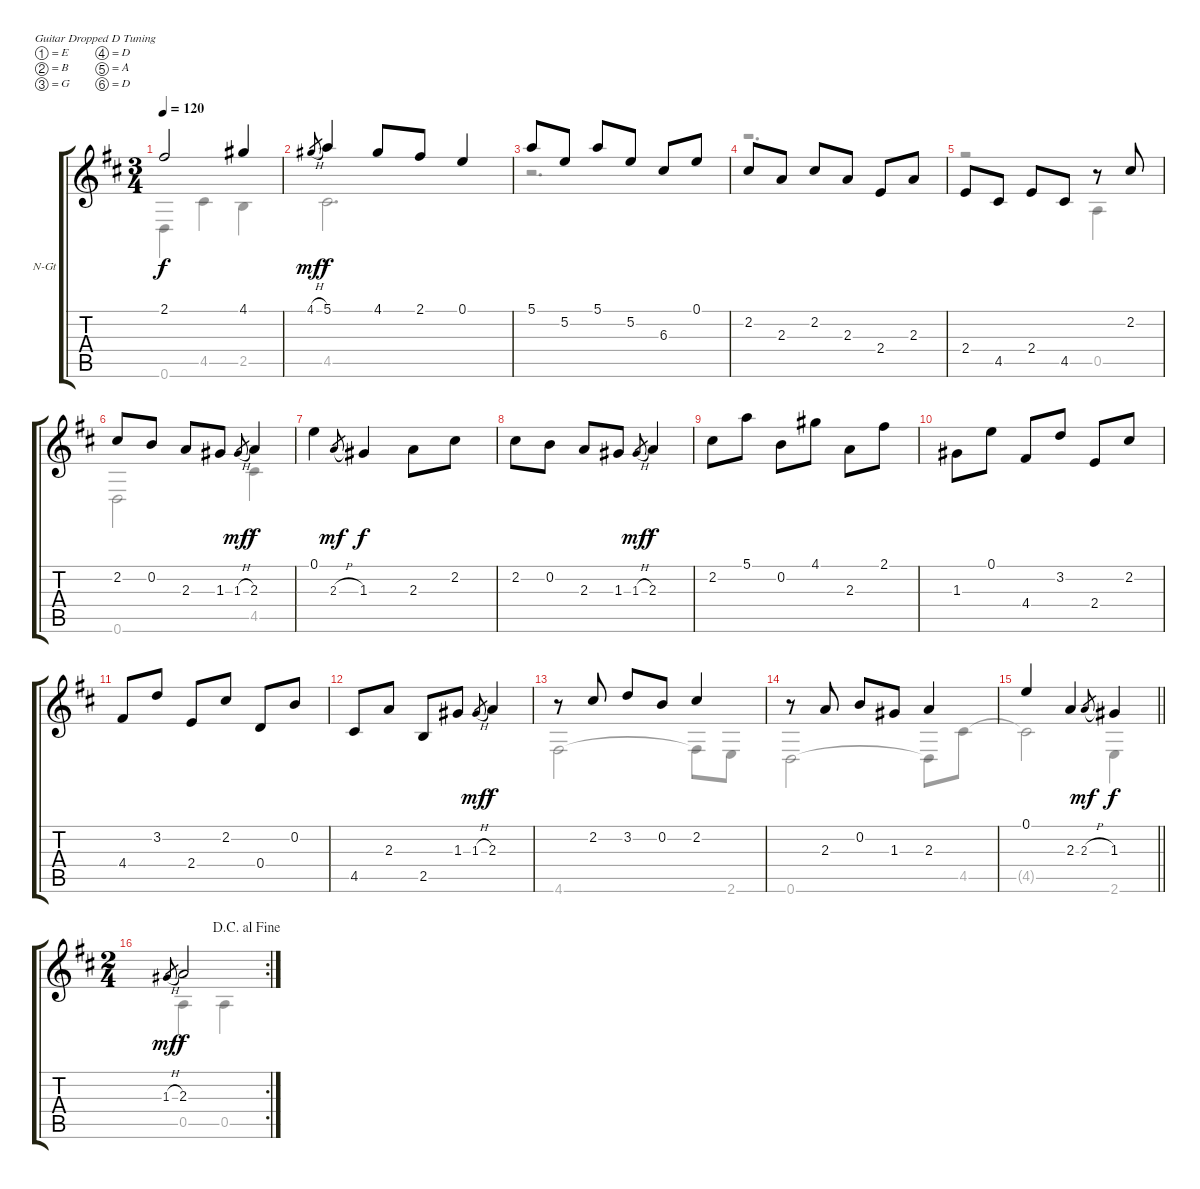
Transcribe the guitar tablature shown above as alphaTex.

\bracketExtendMode groupsimilarinstruments
\firstSystemTrackNameOrientation horizontal
\otherSystemsTrackNameOrientation horizontal
\track ("Rondeau En Echo" "N-Gt") {instrument acousticguitarnylon}
\staff {score tabs}
\tuning (E4 B3 G3 D3 A2 D2)
\voice
\ts (3 4)
\tempo 120
\clef g2
\ks d
2.1.2{dy f} 4.1.4 |
4.1{h}.8{gr dy mf} 5.1.4{dy f} 4.1.8 2.1.8 0.1.4 |
5.1.8 5.2.8 5.1.8 5.2.8 6.3.8 0.1.8 |
2.2.8 2.3.8 2.2.8 2.3.8 2.4.8 2.3.8 |
2.4.8 4.5.8 2.4.8 4.5.8 r.8 2.2.8 |
2.2.8 0.2.8 2.3.8 1.3.8 1.3{h}.8{gr dy mf} 2.3.4{dy f} |
0.1.4 2.3{h}.8{gr dy mf} 1.3.4{dy f} 2.3.8 2.2.8 |
2.2.8 0.2.8 2.3.8 1.3.8 1.3{h}.8{gr dy mf} 2.3.4{dy f} |
2.2.8 5.1.8 0.2.8 4.1.8 2.3.8 2.1.8 |
1.3.8 0.1.8 4.4.8 3.2.8 2.4.8 2.2.8 |
4.4.8 3.2.8 2.4.8 2.2.8 0.4.8 0.2.8 |
4.5.8 2.3.8 2.5.8 1.3.8 1.3{h}.8{gr dy mf} 2.3.4{dy f} |
r.8 2.2.8 3.2.8 0.2.8 2.2.4 |
r.8 2.3.8 0.2.8 1.3.8 2.3.4 |
\barLineRight lightlight
0.1.4 2.3.4 2.3{h}.8{gr dy mf} 1.3.4{dy f} |
\rc 2
\ts (2 4)
\beaming (8 2 2 2 2)
\jump dacapoalfine
1.3{h}.8{gr dy mf} 2.3.2{dy f}
\voice
\clef g2
\ottava regular
\simile none
\ks d
0.6.4{dy f} 4.5.4 2.5.4 |
4.5.2{d} |
r.2{d} |
r.2{d} |
r.2 0.5.4 |
0.6.2 4.5.4 |
|
|
|
|
|
|
4.6.2 4.6{t}.8 2.6.8 |
0.6.2 0.6{t}.8 4.5.8 |
\barLineRight lightlight
4.5{t}.2 2.6.4 |
0.5.4 0.5.4
